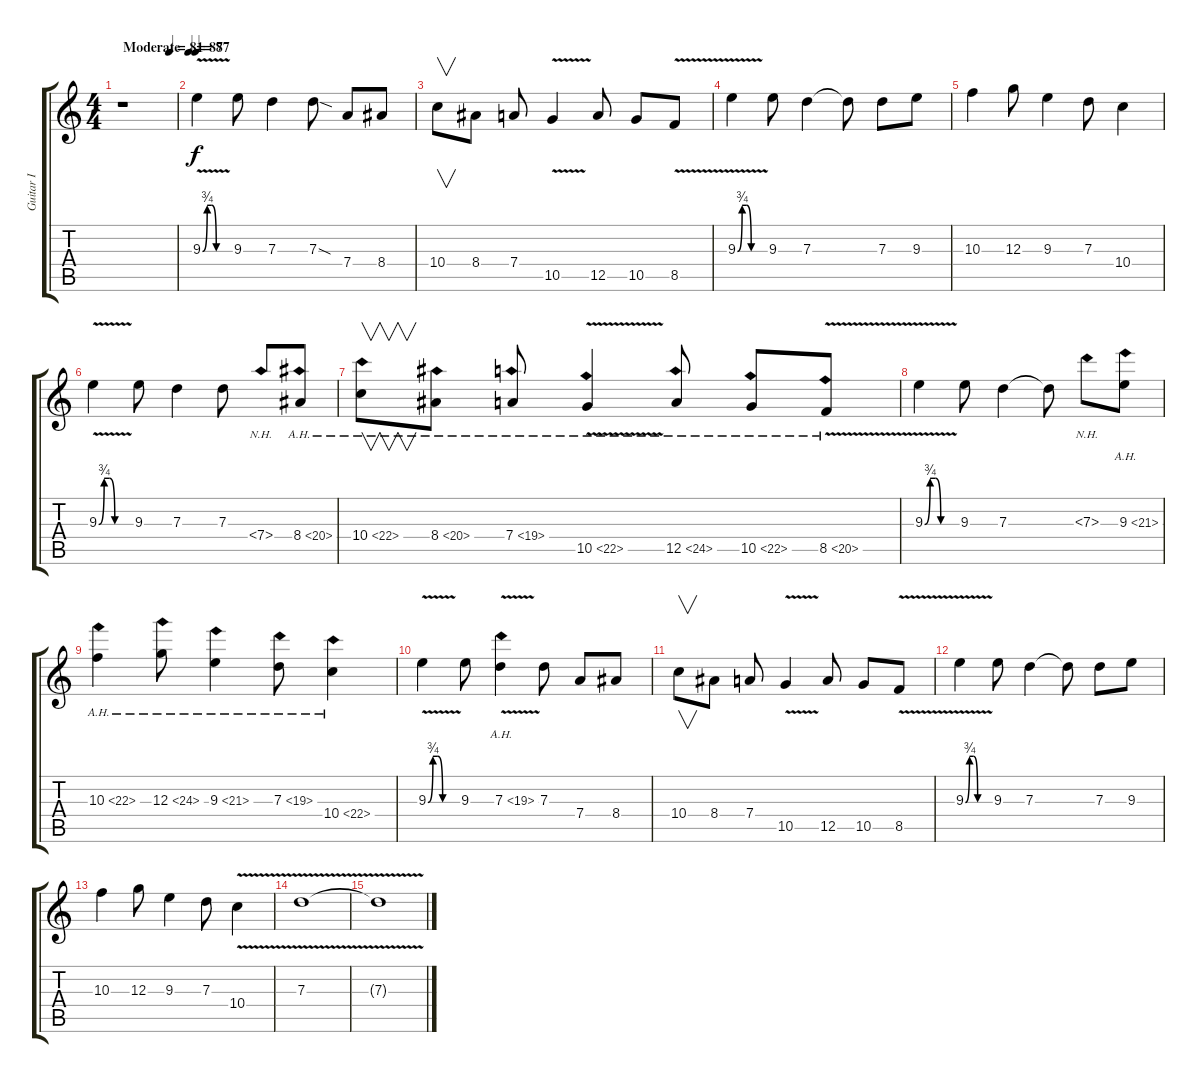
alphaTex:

\track ("Guitar I" "Guitar I") {instrument distortionguitar}
\staff {score tabs}
\tuning (E4 B3 G3 D3 A2 D2) {hide}
\ts (4 4)
\tempo (87 "Moderate")
\tempo (81 0.875)
\tempo (87 "Moderate")
\clef g2
\ks c
r.1{dy f instrument distortionguitar} |
\tempo 87
9.3{be (custom 0 0 10 3 20 3 30 0 60 0) v}.4 9.3.8 7.3.4 7.3{sod}.8 7.4.8 8.4.8 |
10.4.8{v} 8.4.8 7.4.8 10.5{v}.4 12.5.8 10.5.8 8.5{v}.8 |
9.3{be (custom 0 0 10 3 20 3 30 0 60 0) v}.4 9.3.8 7.3.4 7.3{t}.8 7.3.8 9.3.8 |
10.3.4 12.3.8 9.3.4 7.3.8 10.4.4 |
9.3{be (custom 0 0 10 3 20 3 30 0 60 0) v}.4 9.3.8 7.3.4 7.3.8 7.4{nh}.8 8.4{ah 12}.8 |
10.4{ah 12}.8{v} 8.4{ah 12}.8 7.4{ah 12}.8 10.5{ah 12 v}.4 12.5{ah 12}.8 10.5{ah 12}.8 8.5{ah 12 v}.8 |
9.3{be (custom 0 0 10 3 20 3 30 0 60 0) v}.4 9.3.8 7.3.4 7.3{t}.8 7.3{nh}.8 9.3{ah 12}.8 |
10.3{ah 12}.4 12.3{ah 12}.8 9.3{ah 12}.4 7.3{ah 12}.8 10.4{ah 12}.4 |
9.3{be (custom 0 0 10 3 20 3 30 0 60 0) v}.4 9.3.8 7.3{ah 12 v}.4 7.3.8 7.4.8 8.4.8 |
10.4.8{v} 8.4.8 7.4.8 10.5{v}.4 12.5.8 10.5.8 8.5{v}.8 |
9.3{be (custom 0 0 10 3 20 3 30 0 60 0) v}.4 9.3.8 7.3.4 7.3{t}.8 7.3.8 9.3.8 |
10.3.4 12.3.8 9.3.4 7.3.8 10.4{v}.4 |
7.3{v}.1{volume 0} |
7.3{t}.1
